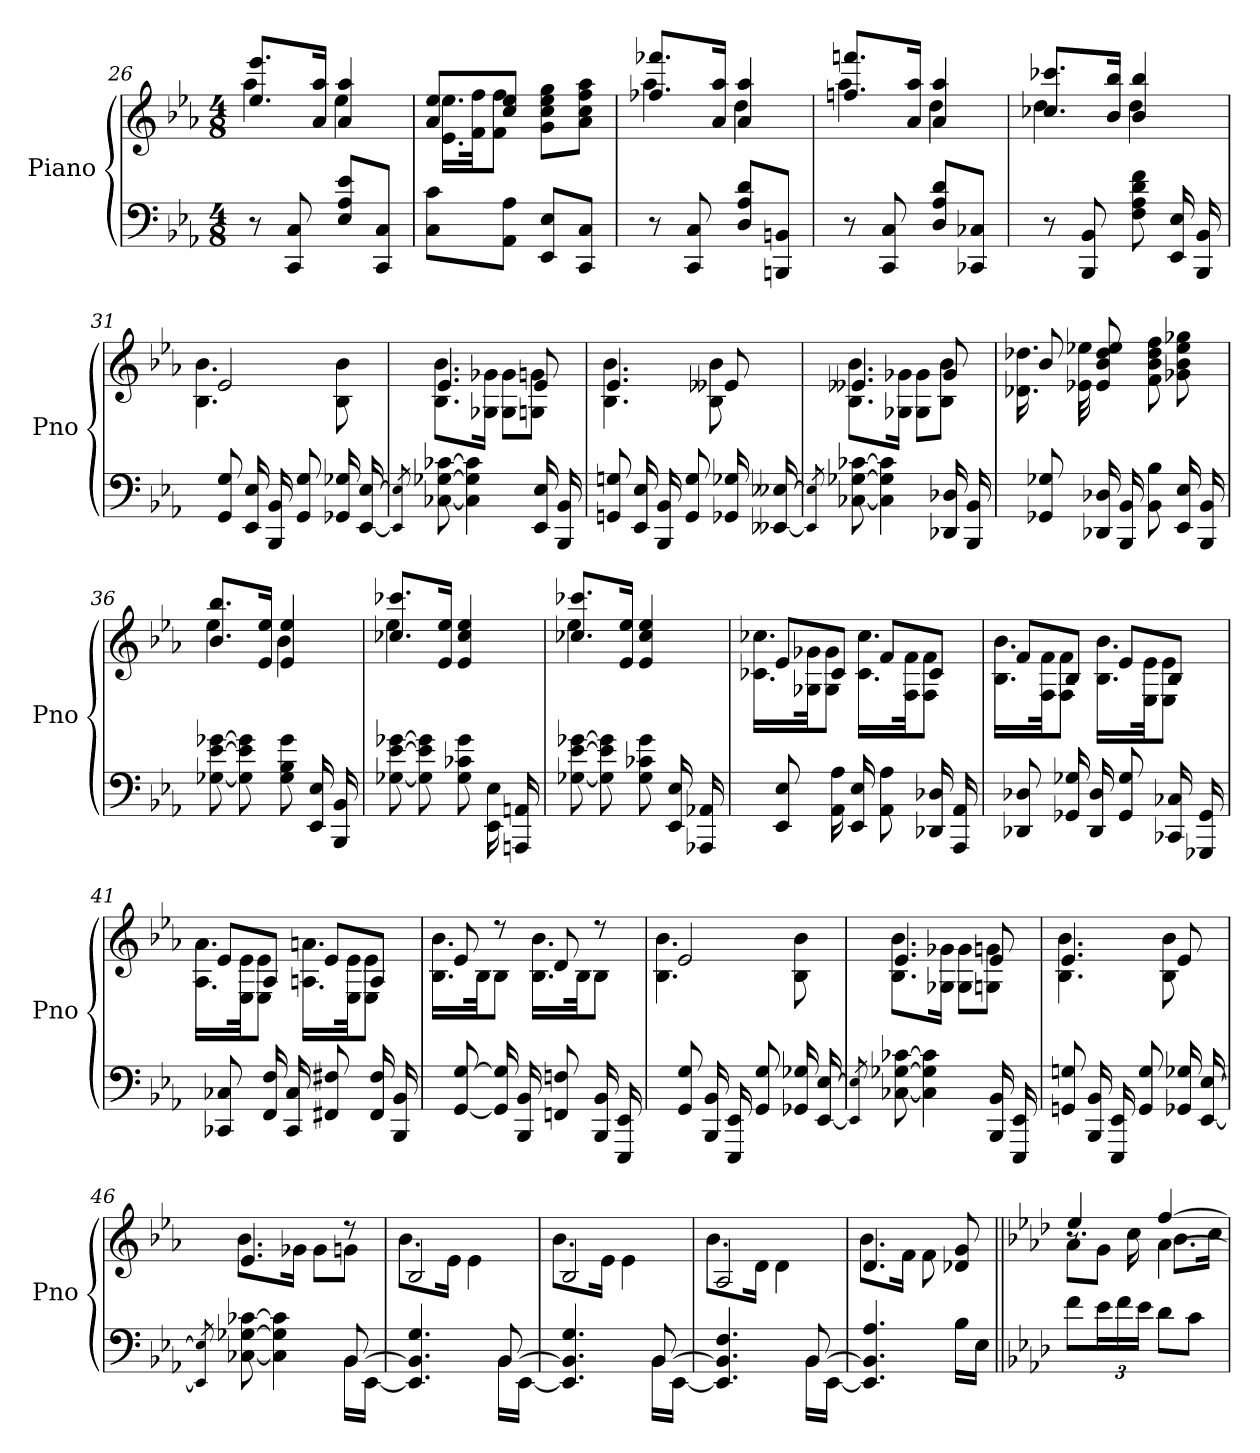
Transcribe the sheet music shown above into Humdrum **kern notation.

**kern	**kern
*part1	*part1
*staff2	*staff1
*I"Piano	*
*I'Pno	*
*clefF4	*clefG2
*k[b-e-a-]	*k[b-e-a-]
*E-:	*E-:
*M4/8	*M4/8
=26	=26
*	*^
8r	8.ee- 8.eee-L	4aa-
8CC 8C	.	.
.	16a- 16aa-Jk	.
8E-/ 8A-/ 8e-/L	4a- 4aa-	4ee-
8CC 8CJ	.	.
=27	=27	=27
8C 8cL	8a- 8ee-L	16.e- 16.ee-LL
.	.	32f 32ffJK
8AA- 8A-J	8cc 8ee-J	8f 8ffJ
8EE- 8E-L	8g 8cc 8ee- 8ggL	4ryy
8CC 8CJ	8a- 8cc 8ff 8aa-J	.
=28	=28	=28
8r	8.ff-X 8.fff-XL	4aa-
8CC 8C	.	.
.	16a- 16aa-Jk	.
8D 8A- 8dL	4a- 4aa-	4dd
8BBBn 8BBnJ	.	.
=29	=29	=29
8r	8.ffn 8.fffnL	4aa-
8CC 8C	.	.
.	16a- 16aa-Jk	.
8D 8A- 8dL	4a- 4aa-	4dd
8CC-X 8C-XJ	.	.
=30	=30	=30
8r	8.cc-X 8.ccc-XL	4dd
8BBB- 8BB-	.	.
.	16b- 16bb-Jk	.
8F 8A- 8d 8f	4b- 4bb-	4dd
16EE- 16E-	.	.
16BBB- 16BB-	.	.
=31	=31	=31
8GG 8G	2e-	4.B- 4.b-
16EE- 16E-	.	.
16BBB- 16BB-	.	.
8GG 8G	.	.
16GG-X 16G-X	.	8B- 8b-
[16EE- [16E-	.	.
=32	=32	=32
8qEE-] 8qE-]	.	.
[8C-X [8G-X [8c-X	4.e-	8.B- 8.b-L
4C-] 4G-] 4c-]	.	.
.	.	16G-X 16g-XJk
.	.	8G- 8g-L
16EE- 16E-	8e-	8Gn 8gnJ
16BBB- 16BB-	.	.
=33	=33	=33
8GGn 8Gn	4.e-	4.B- 4.b-
16EE- 16E-	.	.
16BBB- 16BB-	.	.
8GG 8G	.	.
16GG-X 16G-X	8e--X	8B- 8b-
[16EE--X [16E--X	.	.
=34	=34	=34
8qEE--] 8qE--]	.	.
[8C-X [8G-X [8c-X	4.e--X	8.B- 8.b-L
4C-] 4G-] 4c-]	.	.
.	.	16G-X 16g-XJk
.	.	8G- 8g-L
16DD-X 16D-X	8g-	8B- 8b-J
16BBB- 16BB-	.	.
=35	=35	=35
8GG-X 8G-X	8b-	16.d-X 16.dd-X
.	.	32e-X 32ee-X
16DD-X 16D-X	8e- 8b- 8dd- 8ee-	4.ryy
16BBB- 16BB-	.	.
8BB- 8B-	8f 8b- 8dd- 8ff	.
16EE- 16E-	8g-X 8b- 8ee- 8gg-X	.
16BBB- 16BB-	.	.
=36	=36	=36
[8G-X [8e- [8g-X	8.b- 8.bb-L	4ee-
8G-] 8e-] 8g-]	.	.
.	16e- 16ee-Jk	.
8G- 8B- 8g-	4e- 4ee-	4b-
16EE- 16E-	.	.
16BBB- 16BB-	.	.
=37	=37	=37
[8G-X [8e- [8g-X	8.cc-X 8.ccc-XL	4ee-
8G-] 8e-] 8g-]	.	.
.	16e- 16ee-Jk	.
8G- 8c-X 8g-	4e- 4cc- 4ee-	4ryy
16EE-\ 16E-\	.	.
16AAAn 16AAn	.	.
=38	=38	=38
[8G-X [8e- [8g-X	8.cc-X 8.ccc-XL	4ee-
8G-] 8e-] 8g-]	.	.
.	16e- 16ee-Jk	.
8G- 8c-X 8g-	4e- 4cc- 4ee-	4ryy
16EE- 16E-	.	.
16AAA-X 16AA-X	.	.
=39	=39	=39
8EE- 8E-	8e-L	16.c-X 16.cc-XLL
.	.	32G-X 32g-XJK
16AA- 16A-	8c-J	8G- 8g-J
16EE- 16E-	.	.
8AA- 8A-	8fL	16.c- 16.cc-LL
.	.	32F 32fJK
16DD-X 16D-X	8c-J	8F 8fJ
16AAA- 16AA-	.	.
=40	=40	=40
8DD-X 8D-X	8fL	16.B- 16.b-LL
.	.	32F 32fJK
16GG-X 16G-X	8B-J	8F 8fJ
16DD- 16D-	.	.
8GG- 8G-	8e-L	16.B- 16.b-LL
.	.	32E- 32e-JK
16CC-X 16C-X	8B-J	8E- 8e-J
16GGG-X 16GG-	.	.
=41	=41	=41
8CC-X 8C-X	8e-L	16.A- 16.a-LL
.	.	32E- 32e-JK
16FF 16F	8A-J	8E- 8e-J
16CC- 16C-	.	.
8FF#X 8F#X	8e-L	16.An 16.anLL
.	.	32E- 32e-JK
16FF# 16F#	8AJ	8E- 8e-J
16BBB- 16BB-	.	.
=42	=42	=42
[8GG [8G	8e-	16.B- 16.b-LL
.	.	32B-JK
16GG] 16G]	8r	8B-J
16BBB- 16BB-	.	.
8FFn 8Fn	8d	16.B- 16.b-LL
.	.	32B-JK
16BBB- 16BB-	8r	8B-J
16EEE- 16EE-	.	.
=43	=43	=43
8GG 8G	2e-	4.B- 4.b-
16BBB- 16BB-	.	.
16EEE- 16EE-	.	.
8GG 8G	.	.
16GG-X 16G-X	.	8B- 8b-
[16EE- [16E-	.	.
=44	=44	=44
8qEE-] 8qE-]	.	.
[8C-X [8G-X [8c-X	4.e-	8.B- 8.b-L
4C-] 4G-] 4c-]	.	.
.	.	16G-X 16g-XJk
.	.	8G- 8g-L
16BBB- 16BB-	8e-	8Gn 8gnJ
16EEE- 16EE-	.	.
=45	=45	=45
8GGn 8Gn	4.e-	4.B- 4.b-
16BBB- 16BB-	.	.
16EEE- 16EE-	.	.
8GG 8G	.	.
16GG-X 16G-X	8e-	8B- 8b-
[16EE- [16E-	.	.
=46	=46	=46
8qEE-] 8qE-]	.	.
*^	*	*
[8C-X [8G-X [8c-X	4.ryy	4.e-	8.b-L
4C-] 4G-] 4c-]	.	.	.
.	.	.	16g-XJk
.	.	.	8g-L
[8BB-	16BB-LL	8r	8gnJ
.	[16EE-JJ	.	.
=47	=47	=47	=47
4.EE-] 4.BB-] 4.G	4.ryy	2B-	8.b-L
.	.	.	16e-Jk
.	.	.	4e-
[8BB-	16BB-LL	.	.
.	[16EE-JJ	.	.
=48	=48	=48	=48
4.EE-] 4.BB-] 4.G	4.ryy	2B-	8.b-L
.	.	.	16e-Jk
.	.	.	4e-
[8BB-	16BB-LL	.	.
.	[16EE-JJ	.	.
=49	=49	=49	=49
4.EE-] 4.BB-] 4.F	4.ryy	2A-	8.b-L
.	.	.	16dJk
.	.	.	4d
[8BB-	16BB-LL	.	.
.	[16EE-JJ	.	.
*v	*v	*	*
=50	=50	=50
4.EE-] 4.BB-] 4.A-	4.d	8.b-L
.	.	16fJk
.	.	8f
16B-LL	8d-X 8g	8ryy
16E-JJ	.	.
*	*v	*v
=51||	=51||
*k[b-e-a-d-]	*k[b-e-a-d-]
*	*^
*	*	*^
8fL	8a-\L	8.r	4ee-
24e-L	8gJ	.	.
24f	.	.	.
.	.	16cc	.
24e-JJ	.	.	.
8d-L	[4a-\	8.b-L	[4ff
8cJ	.	.	.
.	.	16ccJk	.
*	*v	*v	*v
=	=
*-	*-
